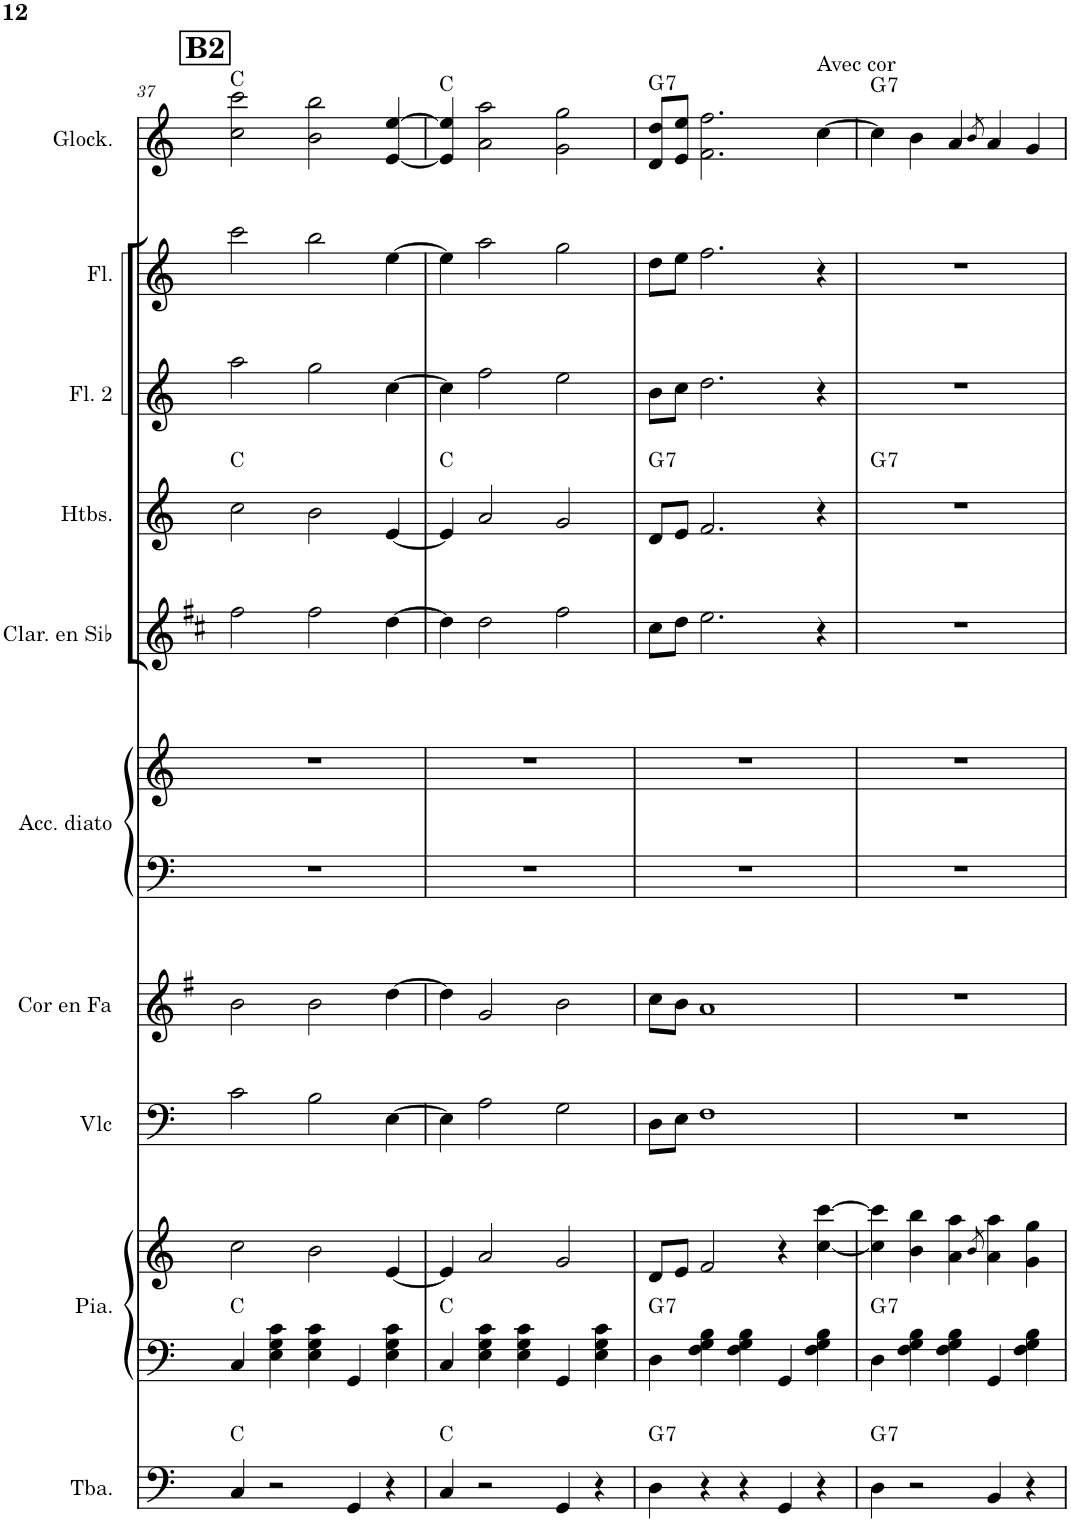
**kern	**harte	**kern	**kern	**harte	**kern	**kern	**kern	**kern	**kern	**kern	**harte	**kern	**kern	**kern	**harte
*part10	*part10	*part9	*part9	*part9	*part8	*part7	*part6	*part6	*part5	*part4	*part4	*part3	*part2	*part1	*part1
*staff12	*	*staff11	*staff10	*	*staff9	*staff8	*staff7	*staff6	*staff5	*staff4	*	*staff3	*staff2	*staff1	*
*I"Tuba	*	*I"Piano	*	*	*I"Violoncelle	*I"Cor en Fa	*I"Accordéon diatonique	*	*I"Clarinette en Sib	*I"Hautbois	*	*I"Flûte 2	*I"Flûte	*I"Glockenspiel	*
*I'Tba.	*	*I'Pia.	*	*	*I'Vlc	*I'Cor en Fa	*I'Acc. diato	*	*I'Clar. en Sib	*I'Htbs.	*	*I'Fl. 2	*I'Fl.	*I'Glock.	*
!!LO:PB:g=z
*clefF4	*	*clefF4	*clefG2	*	*clefF4	*clefG2	*clefF4	*clefG2	*clefG2	*clefG2	*	*clefG2	*clefG2	*clefG2	*
*	*	*	*	*	*	*Trd4c7	*	*	*Trd1c2	*	*	*	*	*Trd-14c-24	*
*k[]	*	*k[]	*k[]	*	*k[]	*k[f#]	*k[]	*k[]	*k[f#c#]	*k[]	*	*k[]	*k[]	*k[]	*
*M5/4	*	*M5/4	*M5/4	*	*M5/4	*M5/4	*M5/4	*M5/4	*M5/4	*M5/4	*	*M5/4	*M5/4	*M5/4	*
=37	=37	=37	=37	=37	=37	=37	=37	=37	=37	=37	=37	=37	=37	=37	=37
4C/	C:maj	4C/	2cc\	C:maj	2c\	2b\	4%5r	4%5r	2ff#\	2cc\	C:maj	2aa\	2ccc\	2cc\ 2ccc\	C:maj
2r	.	4E\ 4G\ 4c\	.	.	.	.	.	.	.	.	.	.	.	.	.
.	.	4E\ 4G\ 4c\	2b\	.	2B\	2b\	.	.	2ff#\	2b\	.	2gg\	2bb\	2b\ 2bb\	.
4GG/	.	4GG/	.	.	.	.	.	.	.	.	.	.	.	.	.
4r	.	4E\ 4G\ 4c\	[4e/	.	[4E\	[4dd\	.	.	[4dd\	[4e/	.	[4cc\	[4ee\	[4e/ [4ee/	.
=38	=38	=38	=38	=38	=38	=38	=38	=38	=38	=38	=38	=38	=38	=38	=38
4C/	C:maj	4C/	4e/]	C:maj	4E\]	4dd\]	4%5r	4%5r	4dd\]	4e/]	C:maj	4cc\]	4ee\]	4e/] 4ee/]	C:maj
2r	.	4E\ 4G\ 4c\	2a/	.	2A\	2g/	.	.	2dd\	2a/	.	2ff\	2aa\	2a\ 2aa\	.
.	.	4E\ 4G\ 4c\	.	.	.	.	.	.	.	.	.	.	.	.	.
4GG/	.	4GG/	2g/	.	2G\	2b\	.	.	2ff#\	2g/	.	2ee\	2gg\	2g\ 2gg\	.
4r	.	4E\ 4G\ 4c\	.	.	.	.	.	.	.	.	.	.	.	.	.
=39	=39	=39	=39	=39	=39	=39	=39	=39	=39	=39	=39	=39	=39	=39	=39
!	!LO:H:kt=7	!	!	!LO:H:kt=7	!	!	!	!	!	!	!LO:H:kt=7	!	!	!	!LO:H:kt=7
4D\	G:7	4D\	8d/L	G:7	8D\L	8cc\L	4%5r	4%5r	8cc#\L	8d/L	G:7	8b\L	8dd\L	8d/ 8dd/L	G:7
.	.	.	8e/J	.	8E\J	8b\J	.	.	8dd\J	8e/J	.	8cc\J	8ee\J	8e/ 8ee/J	.
4r	.	4F\ 4G\ 4B\	2f/	.	1F	1a	.	.	2.ee\	2.f/	.	2.dd\	2.ff\	2.f\ 2.ff\	.
4r	.	4F\ 4G\ 4B\	.	.	.	.	.	.	.	.	.	.	.	.	.
4GG/	.	4GG/	4r	.	.	.	.	.	.	.	.	.	.	.	.
!	!	!	!	!	!	!	!	!	!	!	!	!	!	!LO:TX:a:t=Avec cor	!
4r	.	4F\ 4G\ 4B\	[4cc\ [4ccc\	.	.	.	.	.	4r	4r	.	4r	4r	[4cc\	.
=40	=40	=40	=40	=40	=40	=40	=40	=40	=40	=40	=40	=40	=40	=40	=40
!	!LO:H:kt=7	!	!	!LO:H:kt=7	!	!	!	!	!	!	!LO:H:kt=7	!	!	!	!LO:H:kt=7
4D\	G:7	4D\	4cc\] 4ccc\]	G:7	4%5r	4%5r	4%5r	4%5r	4%5r	4%5r	G:7	4%5r	4%5r	4cc\]	G:7
2r	.	4F\ 4G\ 4B\	4b\ 4bb\	.	.	.	.	.	.	.	.	.	.	4b\	.
.	.	4F\ 4G\ 4B\	4a\ 4aa\	.	.	.	.	.	.	.	.	.	.	4a/	.
.	.	.	8qb/	.	.	.	.	.	.	.	.	.	.	8qb/	.
4BB/	.	4GG/	4a\ 4aa\	.	.	.	.	.	.	.	.	.	.	4a/	.
4r	.	4F\ 4G\ 4B\	4g\ 4gg\	.	.	.	.	.	.	.	.	.	.	4g/	.
=	=	=	=	=	=	=	=	=	=	=	=	=	=	=	=
*-	*-	*-	*-	*-	*-	*-	*-	*-	*-	*-	*-	*-	*-	*-	*-
